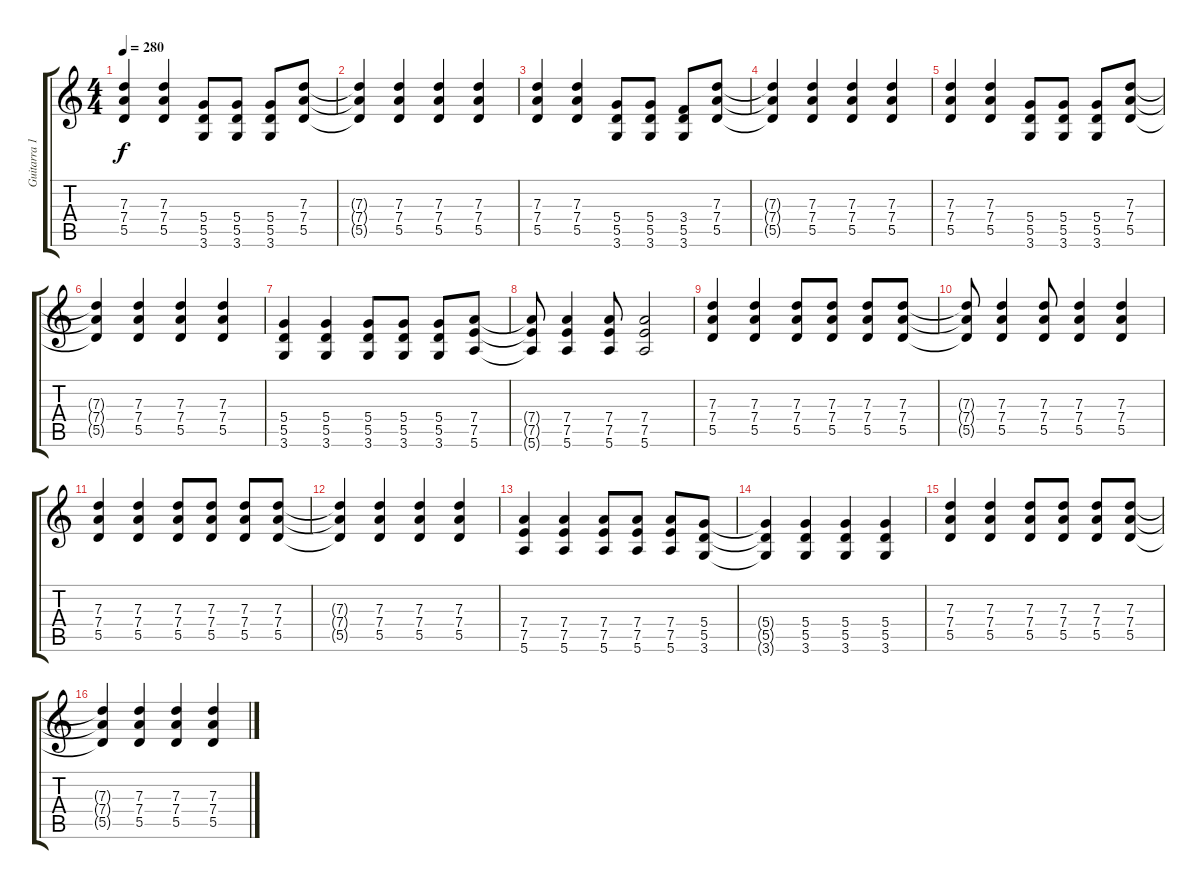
\track ("Guitarra 1 - Mathias" "Guitarra 1") {instrument distortionguitar}
\staff {score tabs}
\tuning (E4 B3 G3 D3 A2 E2) {hide}
\ts (4 4)
\tempo 280
\clef g2
\ks c
(7.3 7.4 5.5).4{dy f instrument distortionguitar} (7.3 7.4 5.5).4 (5.4 5.5 3.6).8 (5.4 5.5 3.6).8 (5.4 5.5 3.6).8 (7.3 7.4 5.5).8 |
(7.3{t} 7.4{t} 5.5{t}).4 (7.3 7.4 5.5).4 (7.3 7.4 5.5).4 (7.3 7.4 5.5).4 |
(7.3 7.4 5.5).4 (7.3 7.4 5.5).4 (5.4 5.5 3.6).8 (5.4 5.5 3.6).8 (3.4 5.5 3.6).8 (7.3 7.4 5.5).8 |
(7.3{t} 7.4{t} 5.5{t}).4 (7.3 7.4 5.5).4 (7.3 7.4 5.5).4 (7.3 7.4 5.5).4 |
(7.3 7.4 5.5).4 (7.3 7.4 5.5).4 (5.4 5.5 3.6).8 (5.4 5.5 3.6).8 (5.4 5.5 3.6).8 (7.3 7.4 5.5).8 |
(7.3{t} 7.4{t} 5.5{t}).4 (7.3 7.4 5.5).4 (7.3 7.4 5.5).4 (7.3 7.4 5.5).4 |
(5.4 5.5 3.6).4 (5.4 5.5 3.6).4 (5.4 5.5 3.6).8 (5.4 5.5 3.6).8 (5.4 5.5 3.6).8 (7.4 7.5 5.6).8 |
(7.4{t} 7.5{t} 5.6{t}).8 (7.4 7.5 5.6).4 (7.4 7.5 5.6).8 (7.4 7.5 5.6).2 |
(7.3 7.4 5.5).4 (7.3 7.4 5.5).4 (7.3 7.4 5.5).8 (7.3 7.4 5.5).8 (7.3 7.4 5.5).8 (7.3 7.4 5.5).8 |
(7.3{t} 7.4{t} 5.5{t}).8 (7.3 7.4 5.5).4 (7.3 7.4 5.5).8 (7.3 7.4 5.5).4 (7.3 7.4 5.5).4 |
(7.3 7.4 5.5).4 (7.3 7.4 5.5).4 (7.3 7.4 5.5).8 (7.3 7.4 5.5).8 (7.3 7.4 5.5).8 (7.3 7.4 5.5).8 |
(7.3{t} 7.4{t} 5.5{t}).4 (7.3 7.4 5.5).4 (7.3 7.4 5.5).4 (7.3 7.4 5.5).4 |
(7.4 7.5 5.6).4 (7.4 7.5 5.6).4 (7.4 7.5 5.6).8 (7.4 7.5 5.6).8 (7.4 7.5 5.6).8 (5.4 5.5 3.6).8 |
(5.4{t} 5.5{t} 3.6{t}).4 (5.4 5.5 3.6).4 (5.4 5.5 3.6).4 (5.4 5.5 3.6).4 |
(7.3 7.4 5.5).4 (7.3 7.4 5.5).4 (7.3 7.4 5.5).8 (7.3 7.4 5.5).8 (7.3 7.4 5.5).8 (7.3 7.4 5.5).8 |
(7.3{t} 7.4{t} 5.5{t}).4 (7.3 7.4 5.5).4 (7.3 7.4 5.5).4 (7.3 7.4 5.5).4
